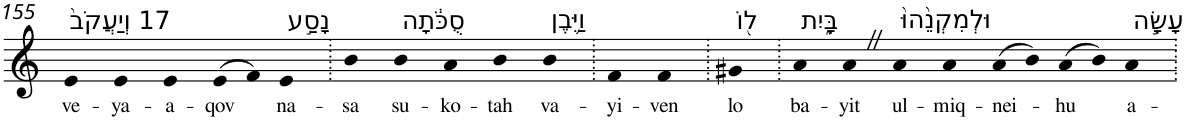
**kern	**text
*part1	*part1
*staff1	*staff1
*I"Piano	*
*I'Pno	*
!!LO:PB:g=z
*clefG2	*
*k[]	*
=155	=155
!LO:TX:a:t=17 וְיַעֲקֹב֙	!
!	!LO:LY:b
4e	ve-
!	!LO:LY:b
4e	-ya-
!	!LO:LY:b
4e	-a-
!	!LO:LY:b
(>8e	-qov
8f)	.
!LO:TX:a:t=נָסַ֣ע	!
!	!LO:LY:b
4e	na-
=156.	=156.
!	!LO:LY:b
4b	-sa
!LO:TX:a:t=סֻכֹּ֔תָה	!
!	!LO:LY:b
4b	su-
!	!LO:LY:b
4a	-ko-
!	!LO:LY:b
4b	-tah
!LO:TX:a:t=וַיִּ֥בֶן	!
!	!LO:LY:b
4b	va-
=157.	=157.
!	!LO:LY:b
4f	-yi-
!	!LO:LY:b
4f	-ven
=158.	=158.
!LO:TX:a:t=ל֖וֹ	!
!	!LO:LY:b
4g#X	lo
=159.	=159.
!LO:TX:a:t=בָּ֑יִת	!
!	!LO:LY:b
4a	ba-
!	!LO:LY:b
4aZ	-yit
!LO:TX:a:t=וּלְמִקְנֵ֙הוּ֙	!
!	!LO:LY:b
4a	ul-
!	!LO:LY:b
4a	-miq-
!	!LO:LY:b
(>8a	-nei-
8b)	.
!	!LO:LY:b
(>8a	-hu
8b)	.
!LO:TX:a:t=עָשָׂ֣ה	!
!	!LO:LY:b
4a	a-
=.	=.
*-	*-
